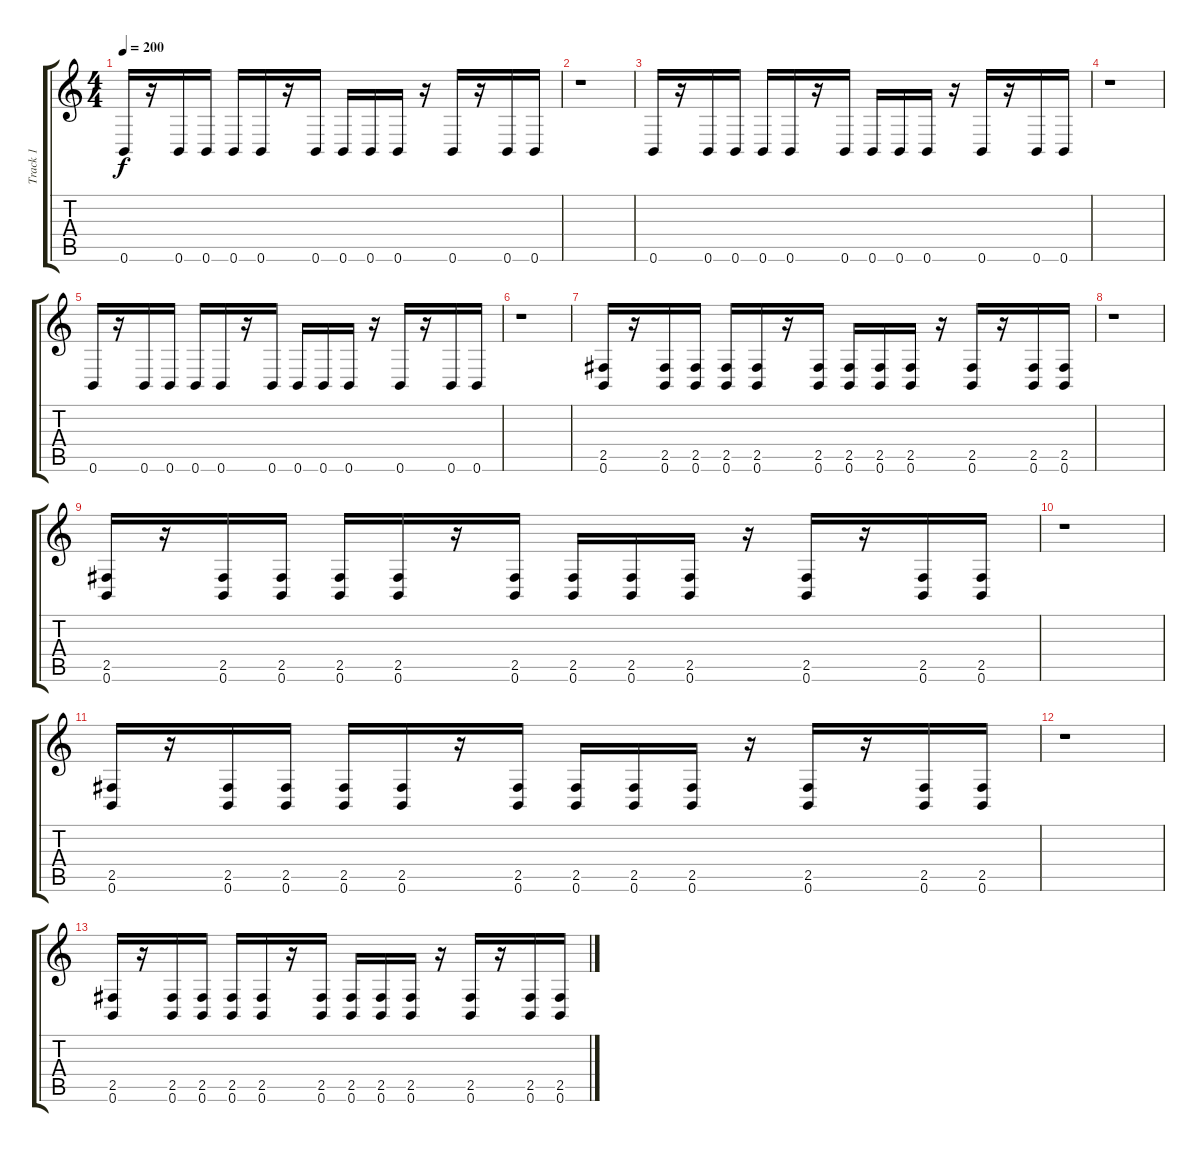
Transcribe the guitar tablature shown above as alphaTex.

\track ("Track 1" "Track 1") {instrument distortionguitar}
\staff {score tabs}
\tuning (B3 Gb3 D3 A2 E2 B1) {hide}
\ts (4 4)
\tempo 200
\clef g2
\ks c
0.6.16{dy f} r.16 0.6.16 0.6.16 0.6.16 0.6.16 r.16 0.6.16 0.6.16 0.6.16 0.6.16 r.16 0.6.16 r.16 0.6.16 0.6.16 |
r.1 |
0.6.16 r.16 0.6.16 0.6.16 0.6.16 0.6.16 r.16 0.6.16 0.6.16 0.6.16 0.6.16 r.16 0.6.16 r.16 0.6.16 0.6.16 |
r.1 |
0.6.16 r.16 0.6.16 0.6.16 0.6.16 0.6.16 r.16 0.6.16 0.6.16 0.6.16 0.6.16 r.16 0.6.16 r.16 0.6.16 0.6.16 |
r.1 |
(2.5 0.6).16 r.16 (2.5 0.6).16 (2.5 0.6).16 (2.5 0.6).16 (2.5 0.6).16 r.16 (2.5 0.6).16 (2.5 0.6).16 (2.5 0.6).16 (2.5 0.6).16 r.16 (2.5 0.6).16 r.16 (2.5 0.6).16 (2.5 0.6).16 |
r.1 |
(2.5 0.6).16 r.16 (2.5 0.6).16 (2.5 0.6).16 (2.5 0.6).16 (2.5 0.6).16 r.16 (2.5 0.6).16 (2.5 0.6).16 (2.5 0.6).16 (2.5 0.6).16 r.16 (2.5 0.6).16 r.16 (2.5 0.6).16 (2.5 0.6).16 |
r.1 |
(2.5 0.6).16 r.16 (2.5 0.6).16 (2.5 0.6).16 (2.5 0.6).16 (2.5 0.6).16 r.16 (2.5 0.6).16 (2.5 0.6).16 (2.5 0.6).16 (2.5 0.6).16 r.16 (2.5 0.6).16 r.16 (2.5 0.6).16 (2.5 0.6).16 |
r.1 |
(2.5 0.6).16 r.16 (2.5 0.6).16 (2.5 0.6).16 (2.5 0.6).16 (2.5 0.6).16 r.16 (2.5 0.6).16 (2.5 0.6).16 (2.5 0.6).16 (2.5 0.6).16 r.16 (2.5 0.6).16 r.16 (2.5 0.6).16 (2.5 0.6).16
